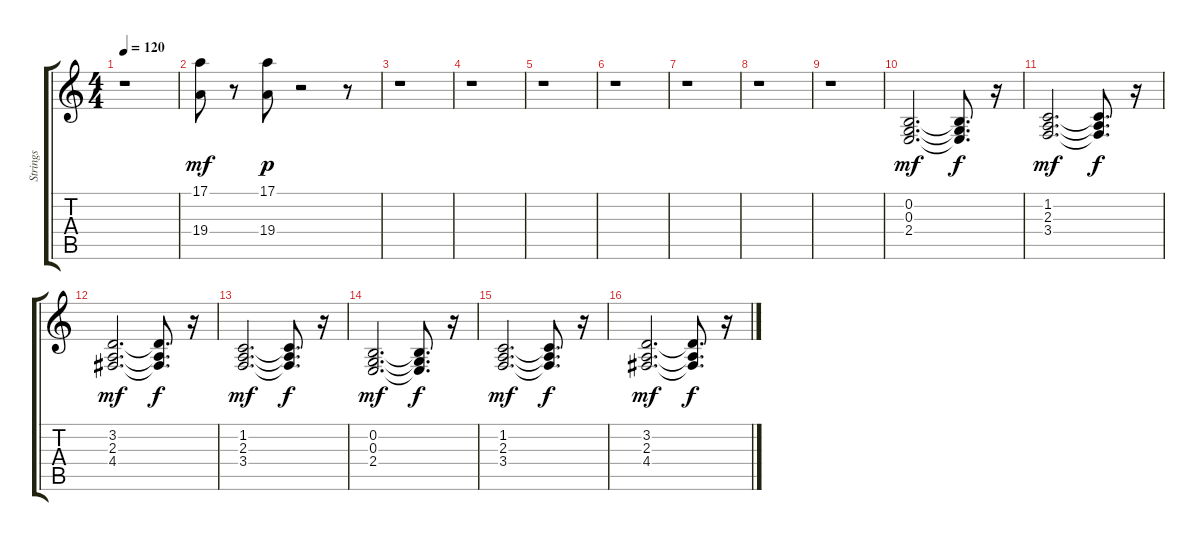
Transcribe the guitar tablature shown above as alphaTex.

\track ("Strings" "Strings") {instrument synthstrings1}
\staff {score tabs}
\tuning (E4 B3 G3 D3 A2 E2) {hide}
\ts (4 4)
\tempo 120
\clef g2
\ks c
r.1{dy f} |
(17.1 19.4).8{dy mf} r.8 (17.1 19.4).8{dy p} r.2 r.8 |
r.1 |
r.1 |
r.1 |
r.1 |
r.1 |
r.1 |
r.1 |
(0.2 0.3 2.4).2{d dy mf} (0.2{t} 0.3{t} 2.4{t}).8{d dy f} r.16 |
(1.2 2.3 3.4).2{d dy mf} (1.2{t} 2.3{t} 3.4{t}).8{d dy f} r.16 |
(3.2 2.3 4.4).2{d dy mf} (3.2{t} 2.3{t} 4.4{t}).8{d dy f} r.16 |
(1.2 2.3 3.4).2{d dy mf} (1.2{t} 2.3{t} 3.4{t}).8{d dy f} r.16 |
(0.2 0.3 2.4).2{d dy mf} (0.2{t} 0.3{t} 2.4{t}).8{d dy f} r.16 |
(1.2 2.3 3.4).2{d dy mf} (1.2{t} 2.3{t} 3.4{t}).8{d dy f} r.16 |
(3.2 2.3 4.4).2{d dy mf} (3.2{t} 2.3{t} 4.4{t}).8{d dy f} r.16
